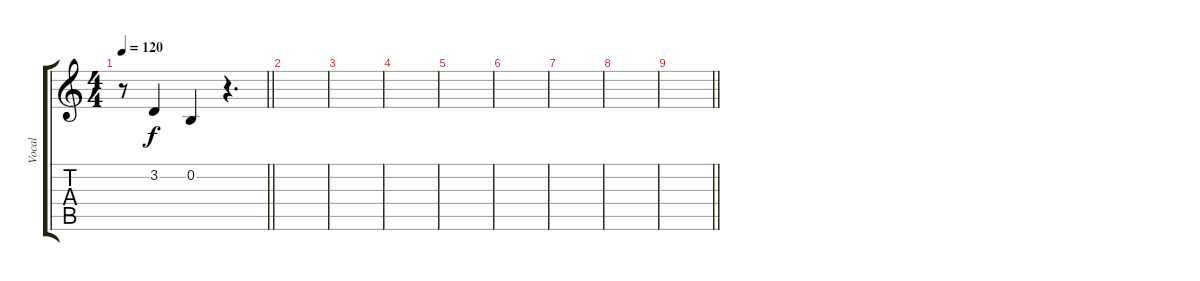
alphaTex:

\track ("Vocal" "Vocal") {instrument brightacousticpiano}
\staff {score tabs}
\tuning (E4 B3 G3 D3 A2 E2) {hide}
\ts (4 4)
\tempo 120
\clef g2
\barLineRight lightlight
\ks c
r.8{dy f} 3.2.4 0.2.4 r.4{d} |
|
|
|
|
|
|
|
\barLineRight lightlight
